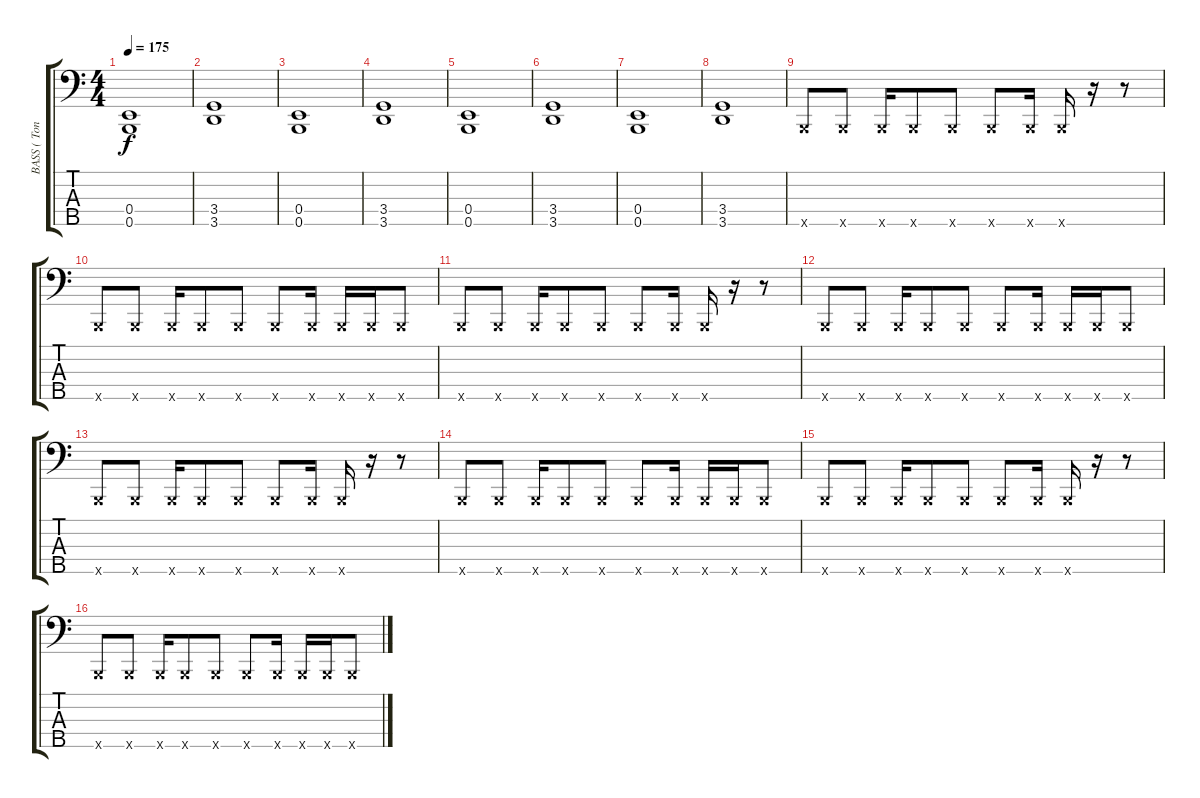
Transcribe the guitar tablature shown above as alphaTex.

\track ("BASS ( Tony Campos )" "BASS ( Ton") {instrument electricbassfinger}
\staff {score tabs}
\tuning (G2 D2 A1 E1 B0) {hide}
\ts (4 4)
\tempo 175
\clef f4
\ks c
(0.4 0.5).1{dy f} |
(3.4 3.5).1 |
(0.4 0.5).1 |
(3.4 3.5).1 |
(0.4 0.5).1 |
(3.4 3.5).1 |
(0.4 0.5).1 |
(3.4 3.5).1 |
0.5{x}.8 0.5{x}.8 0.5{x}.16 0.5{x}.8 0.5{x}.8 0.5{x}.8 0.5{x}.16 0.5{x}.16 r.16 r.8 |
0.5{x}.8 0.5{x}.8 0.5{x}.16 0.5{x}.8 0.5{x}.8 0.5{x}.8 0.5{x}.16 0.5{x}.16 0.5{x}.16 0.5{x}.8 |
0.5{x}.8 0.5{x}.8 0.5{x}.16 0.5{x}.8 0.5{x}.8 0.5{x}.8 0.5{x}.16 0.5{x}.16 r.16 r.8 |
0.5{x}.8 0.5{x}.8 0.5{x}.16 0.5{x}.8 0.5{x}.8 0.5{x}.8 0.5{x}.16 0.5{x}.16 0.5{x}.16 0.5{x}.8 |
0.5{x}.8 0.5{x}.8 0.5{x}.16 0.5{x}.8 0.5{x}.8 0.5{x}.8 0.5{x}.16 0.5{x}.16 r.16 r.8 |
0.5{x}.8 0.5{x}.8 0.5{x}.16 0.5{x}.8 0.5{x}.8 0.5{x}.8 0.5{x}.16 0.5{x}.16 0.5{x}.16 0.5{x}.8 |
0.5{x}.8 0.5{x}.8 0.5{x}.16 0.5{x}.8 0.5{x}.8 0.5{x}.8 0.5{x}.16 0.5{x}.16 r.16 r.8 |
0.5{x}.8 0.5{x}.8 0.5{x}.16 0.5{x}.8 0.5{x}.8 0.5{x}.8 0.5{x}.16 0.5{x}.16 0.5{x}.16 0.5{x}.8
